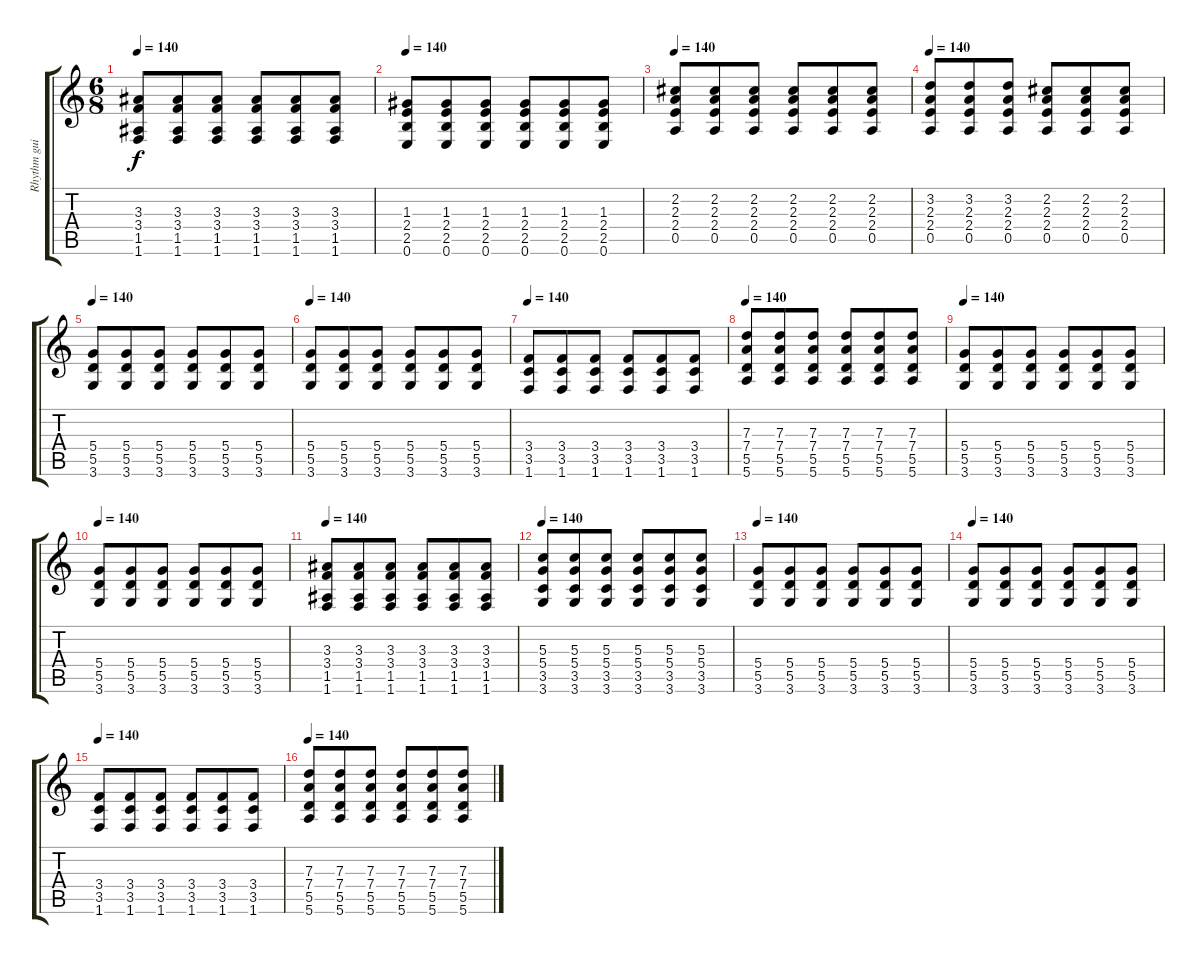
\track ("Rhythm guitar" "Rhythm gui") {instrument distortionguitar}
\staff {score tabs}
\tuning (E4 B3 G3 D3 A2 E2) {hide}
\ts (6 8)
\tempo 140
\clef g2
\ks c
(3.3 3.4 1.5 1.6).8{dy f} (3.3 3.4 1.5 1.6).8 (3.3 3.4 1.5 1.6).8 (3.3 3.4 1.5 1.6).8 (3.3 3.4 1.5 1.6).8 (3.3 3.4 1.5 1.6).8 |
\tempo 140
(1.3 2.4 2.5 0.6).8 (1.3 2.4 2.5 0.6).8 (1.3 2.4 2.5 0.6).8 (1.3 2.4 2.5 0.6).8 (1.3 2.4 2.5 0.6).8 (1.3 2.4 2.5 0.6).8 |
\tempo 140
(2.2 2.3 2.4 0.5).8 (2.2 2.3 2.4 0.5).8 (2.2 2.3 2.4 0.5).8 (2.2 2.3 2.4 0.5).8 (2.2 2.3 2.4 0.5).8 (2.2 2.3 2.4 0.5).8 |
\tempo 140
(3.2 2.3 2.4 0.5).8 (3.2 2.3 2.4 0.5).8 (3.2 2.3 2.4 0.5).8 (2.2 2.3 2.4 0.5).8 (2.2 2.3 2.4 0.5).8 (2.2 2.3 2.4 0.5).8 |
\tempo 140
(5.4 5.5 3.6).8 (5.4 5.5 3.6).8 (5.4 5.5 3.6).8 (5.4 5.5 3.6).8 (5.4 5.5 3.6).8 (5.4 5.5 3.6).8 |
\tempo 140
(5.4 5.5 3.6).8 (5.4 5.5 3.6).8 (5.4 5.5 3.6).8 (5.4 5.5 3.6).8 (5.4 5.5 3.6).8 (5.4 5.5 3.6).8 |
\tempo 140
(3.4 3.5 1.6).8 (3.4 3.5 1.6).8 (3.4 3.5 1.6).8 (3.4 3.5 1.6).8 (3.4 3.5 1.6).8 (3.4 3.5 1.6).8 |
\tempo 140
(7.3 7.4 5.5 5.6).8 (7.3 7.4 5.5 5.6).8 (7.3 7.4 5.5 5.6).8 (7.3 7.4 5.5 5.6).8 (7.3 7.4 5.5 5.6).8 (7.3 7.4 5.5 5.6).8 |
\tempo 140
(5.4 5.5 3.6).8 (5.4 5.5 3.6).8 (5.4 5.5 3.6).8 (5.4 5.5 3.6).8 (5.4 5.5 3.6).8 (5.4 5.5 3.6).8 |
\tempo 140
(5.4 5.5 3.6).8 (5.4 5.5 3.6).8 (5.4 5.5 3.6).8 (5.4 5.5 3.6).8 (5.4 5.5 3.6).8 (5.4 5.5 3.6).8 |
\tempo 140
(3.3 3.4 1.5 1.6).8 (3.3 3.4 1.5 1.6).8 (3.3 3.4 1.5 1.6).8 (3.3 3.4 1.5 1.6).8 (3.3 3.4 1.5 1.6).8 (3.3 3.4 1.5 1.6).8 |
\tempo 140
(5.3 5.4 3.5 3.6).8 (5.3 5.4 3.5 3.6).8 (5.3 5.4 3.5 3.6).8 (5.3 5.4 3.5 3.6).8 (5.3 5.4 3.5 3.6).8 (5.3 5.4 3.5 3.6).8 |
\tempo 140
(5.4 5.5 3.6).8 (5.4 5.5 3.6).8 (5.4 5.5 3.6).8 (5.4 5.5 3.6).8 (5.4 5.5 3.6).8 (5.4 5.5 3.6).8 |
\tempo 140
(5.4 5.5 3.6).8 (5.4 5.5 3.6).8 (5.4 5.5 3.6).8 (5.4 5.5 3.6).8 (5.4 5.5 3.6).8 (5.4 5.5 3.6).8 |
\tempo 140
(3.4 3.5 1.6).8 (3.4 3.5 1.6).8 (3.4 3.5 1.6).8 (3.4 3.5 1.6).8 (3.4 3.5 1.6).8 (3.4 3.5 1.6).8 |
\tempo 140
(7.3 7.4 5.5 5.6).8 (7.3 7.4 5.5 5.6).8 (7.3 7.4 5.5 5.6).8 (7.3 7.4 5.5 5.6).8 (7.3 7.4 5.5 5.6).8 (7.3 7.4 5.5 5.6).8
